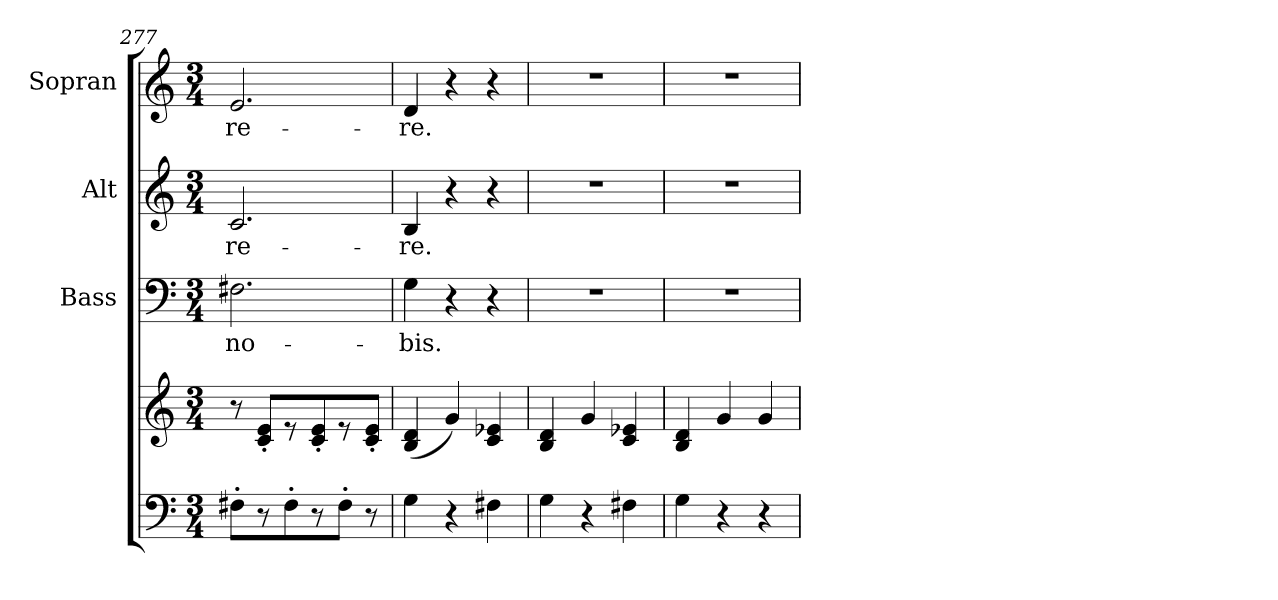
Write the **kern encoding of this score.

**kern	**kern	**kern	**text	**kern	**text	**kern	**text
*part4	*part4	*part3	*part3	*part2	*part2	*part1	*part1
*staff5	*staff4	*staff3	*staff3	*staff2	*staff2	*staff1	*staff1
*	*	*I"Bass	*	*I"Alt	*	*I"Sopran	*
*	*	*I'B.	*	*I'A.	*	*I'S.	*
*clefF4	*clefG2	*clefF4	*	*clefG2	*	*clefG2	*
*k[]	*k[]	*k[]	*	*k[]	*	*k[]	*
*C:	*C:	*C:	*	*C:	*	*C:	*
*M3/4	*M3/4	*M3/4	*	*M3/4	*	*M3/4	*
=277	=277	=277	=277	=277	=277	=277	=277
!	!	!	!LO:LY:b	!	!LO:LY:b	!	!LO:LY:b
8F#X'>\L	8r	2.F#X\	no-	2.c/	-re-	2.e/	-re-
8r	8c/'< 8e/'<L	.	.	.	.	.	.
8F#'>\	8r	.	.	.	.	.	.
8r	8c/'< 8e/'<	.	.	.	.	.	.
8F#'>\J	8r	.	.	.	.	.	.
8r	8c/'< 8e/'<J	.	.	.	.	.	.
=278	=278	=278	=278	=278	=278	=278	=278
!	!	!	!LO:LY:b	!	!LO:LY:b	!	!LO:LY:b
4G\	(<4B/ 4d/	4G\	-bis.	4B/	-re.	4d/	-re.
4r	4g/)	4r	.	4r	.	4r	.
4F#X\	4c/ 4e-X/	4r	.	4r	.	4r	.
=279	=279	=279	=279	=279	=279	=279	=279
4G\	4B/ 4d/	2.r	.	2.r	.	2.r	.
4r	4g/	.	.	.	.	.	.
4F#X\	4c/ 4e-X/	.	.	.	.	.	.
=280	=280	=280	=280	=280	=280	=280	=280
4G\	4B/ 4d/	2.r	.	2.r	.	2.r	.
4r	4g/	.	.	.	.	.	.
4r	4g/	.	.	.	.	.	.
=	=	=	=	=	=	=	=
*-	*-	*-	*-	*-	*-	*-	*-
